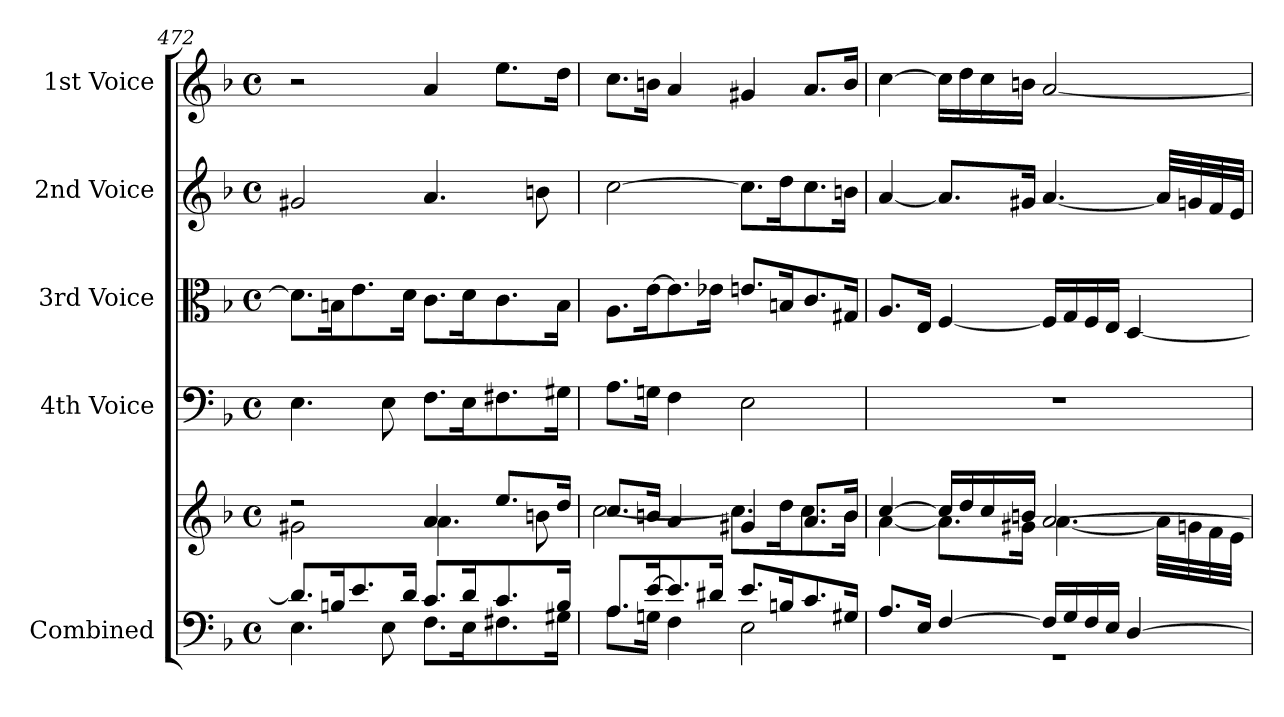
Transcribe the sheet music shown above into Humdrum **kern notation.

**kern	**kern	**kern	**kern	**kern	**kern
*part5	*part5	*part4	*part3	*part2	*part1
*staff6	*staff5	*staff4	*staff3	*staff2	*staff1
*I"Combined	*	*I"4th Voice	*I"3rd Voice	*I"2nd Voice	*I"1st Voice
*clefF4	*clefG2	*clefF4	*clefC3	*clefG2	*clefG2
*k[b-]	*k[b-]	*k[b-]	*k[b-]	*k[b-]	*k[b-]
*M4/4	*M4/4	*M4/4	*M4/4	*M4/4	*M4/4
*met(c)	*met(c)	*met(c)	*met(c)	*met(c)	*met(c)
=472	=472	=472	=472	=472	=472
*^	*^	*	*	*	*
8.d/L]	4.E\	2r	2g#X\	4.E\	8.d\L]	2g#X/	2r
16Bn/K	.	.	.	.	16Bn\K	.	.
8.e/	.	.	.	.	8.e\	.	.
.	8E\	.	.	8E\	.	.	.
16d/Jk	.	.	.	.	16d\Jk	.	.
8.c/L	8.F\L	4a/	4.a\	8.F\L	8.c\L	4.a/	4a/
16d/K	16E\K	.	.	16E\K	16d\K	.	.
8.c/	8.F#X\	8.ee/L	.	8.F#X\	8.c\	.	8.ee\L
.	.	.	8bn\	.	.	8bn\	.
16B/Jk	16G#X\Jk	16dd/Jk	.	16G#X\Jk	16B\Jk	.	16dd\Jk
!!LO:LB:g=z
=473	=473	=473	=473	=473	=473	=473	=473
8.A/L	8.A\L	8.cc/L	[2cc\	8.A\L	8.A\L	[2cc\	8.cc\L
[16e/K	16Gn\Jk	16bn/Jk	.	16Gn\Jk	[16e\K	.	16bn\Jk
8.e/]	4F\	4a/	.	4F\	8.e\]	.	4a/
16d#X/Jk	.	.	.	.	16e-X\Jk	.	.
8.e/L	2E\	4g#X/	8.cc\L]	2E\	8.en/L	8.cc\L]	4g#X/
16Bn/K	.	.	16dd\K	.	16Bn/K	16dd\K	.
8.c/	.	8.a/L	8.cc\	.	8.c/	8.cc\	8.a/L
16G#X/Jk	.	16b/Jk	16b\Jk	.	16G#X/Jk	16bn\Jk	16b/Jk
=474	=474	=474	=474	=474	=474	=474	=474
8.A/L	1r	[4cc/	[4a\	1r	8.A/L	[4a/	[4cc\
16E/Jk	.	.	.	.	16E/Jk	.	.
[4F/	.	16cc/LL]	8.a\L]	.	[4F/	8.a/L]	16cc\LL]
.	.	16dd/	.	.	.	.	16dd\
.	.	16cc/	.	.	.	.	16cc\
.	.	16bn/JJ	16g#X\Jk	.	.	16g#X/Jk	16bn\JJ
16F/LL]	.	[2a/	[4.a\	.	16F/LL]	[4.a/	[2a/
16G/	.	.	.	.	16G/	.	.
16F/	.	.	.	.	16F/	.	.
16E/JJ	.	.	.	.	16E/JJ	.	.
[4D/	.	.	.	.	[4D/	.	.
.	.	.	32a\LLL]	.	.	32a/LLL]	.
.	.	.	32gn\	.	.	32gn/	.
.	.	.	32f\	.	.	32f/	.
.	.	.	32e\JJJ	.	.	32e/JJJ	.
*v	*v	*	*	*	*	*	*
*	*v	*v	*	*	*	*
=	=	=	=	=	=
*-	*-	*-	*-	*-	*-
